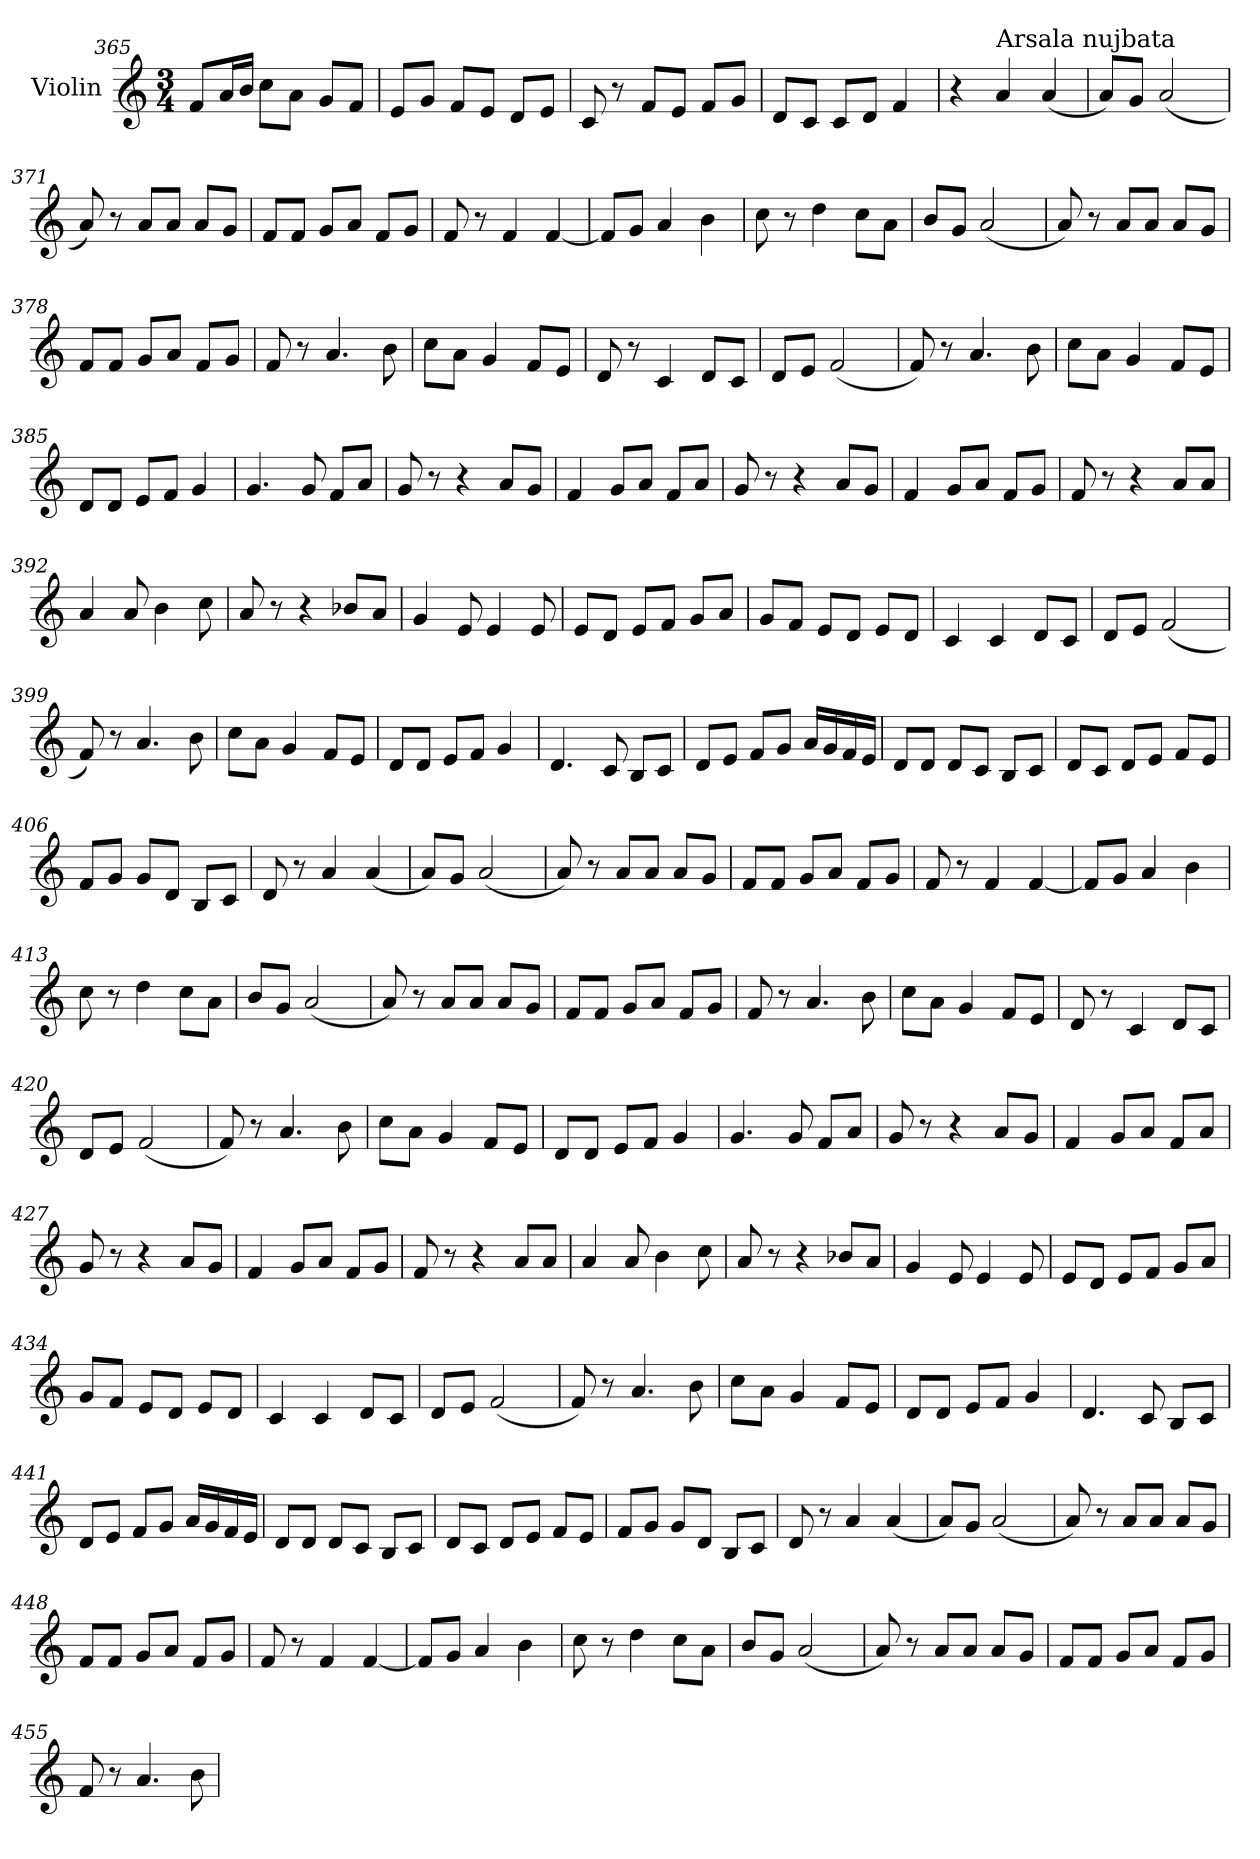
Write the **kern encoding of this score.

**kern
*part1
*staff1
*I"Violin
*clefG2
*k[]
*M3/4
=365
8f/L
16a/L
16b/JJ
8cc\L
8a\J
8g/L
8f/J
=366
8e/L
8g/J
8f/L
8e/J
8d/L
8e/J
=367
8c/
8r
8f/L
8e/J
8f/L
8g/J
=368
8d/L
8c/J
8c/L
8d/J
4f/
!!LO:LB:g=z
=369
4r
!LO:TX:a:t=Arsala nujbata
4a/
(<4a/
=370
8a/L)
8g/J
(<2a/
=371
8a/)
8r
8a/L
8a/J
8a/L
8g/J
=372
8f/L
8f/J
8g/L
8a/J
8f/L
8g/J
=373
8f/
8r
4f/
[4f/
=374
8f/L]
8g/J
4a/
4b\
=375
8cc\
8r
4dd\
8cc\L
8a\J
!!LO:LB:g=z
=376
8b/L
8g/J
(<2a/
=377
8a/)
8r
8a/L
8a/J
8a/L
8g/J
=378
8f/L
8f/J
8g/L
8a/J
8f/L
8g/J
=379
8f/
8r
4.a/
8b\
=380
8cc\L
8a\J
4g/
8f/L
8e/J
=381
8d/
8r
4c/
8d/L
8c/J
=382
8d/L
8e/J
(<2f/
!!LO:LB:g=z
=383
8f/)
8r
4.a/
8b\
=384
8cc\L
8a\J
4g/
8f/L
8e/J
=385
8d/L
8d/J
8e/L
8f/J
4g/
=386
4.g/
8g/
8f/L
8a/J
=387
8g/
8r
4r
8a/L
8g/J
=388
4f/
8g/L
8a/J
8f/L
8a/J
!!LO:LB:g=z
=389
8g/
8r
4r
8a/L
8g/J
=390
4f/
8g/L
8a/J
8f/L
8g/J
=391
8f/
8r
4r
8a/L
8a/J
=392
4a/
8a/
4b\
8cc\
=393
8a/
8r
4r
8b-X/L
8a/J
=394
4g/
8e/
4e/
8e/
!!LO:LB:g=z
=395
8e/L
8d/J
8e/L
8f/J
8g/L
8a/J
=396
8g/L
8f/J
8e/L
8d/J
8e/L
8d/J
=397
4c/
4c/
8d/L
8c/J
=398
8d/L
8e/J
(<2f/
=399
8f/)
8r
4.a/
8b\
=400
8cc\L
8a\J
4g/
8f/L
8e/J
=401
8d/L
8d/J
8e/L
8f/J
4g/
!!LO:LB:g=z
=402
4.d/
8c/
8B/L
8c/J
=403
8d/L
8e/J
8f/L
8g/J
16a/LL
16g/
16f/
16e/JJ
=404
8d/L
8d/J
8d/L
8c/J
8B/L
8c/J
=405
8d/L
8c/J
8d/L
8e/J
8f/L
8e/J
=406
8f/L
8g/J
8g/L
8d/J
8B/L
8c/J
=407
8d/
8r
4a/
(<4a/
!!LO:LB:g=z
=408
8a/L)
8g/J
(<2a/
=409
8a/)
8r
8a/L
8a/J
8a/L
8g/J
=410
8f/L
8f/J
8g/L
8a/J
8f/L
8g/J
=411
8f/
8r
4f/
[4f/
=412
8f/L]
8g/J
4a/
4b\
=413
8cc\
8r
4dd\
8cc\L
8a\J
=414
8b/L
8g/J
(<2a/
!!LO:PB:g=z
=415
8a/)
8r
8a/L
8a/J
8a/L
8g/J
=416
8f/L
8f/J
8g/L
8a/J
8f/L
8g/J
=417
8f/
8r
4.a/
8b\
=418
8cc\L
8a\J
4g/
8f/L
8e/J
=419
8d/
8r
4c/
8d/L
8c/J
=420
8d/L
8e/J
(<2f/
!!LO:LB:g=z
=421
8f/)
8r
4.a/
8b\
=422
8cc\L
8a\J
4g/
8f/L
8e/J
=423
8d/L
8d/J
8e/L
8f/J
4g/
=424
4.g/
8g/
8f/L
8a/J
=425
8g/
8r
4r
8a/L
8g/J
=426
4f/
8g/L
8a/J
8f/L
8a/J
!!LO:LB:g=z
=427
8g/
8r
4r
8a/L
8g/J
=428
4f/
8g/L
8a/J
8f/L
8g/J
=429
8f/
8r
4r
8a/L
8a/J
=430
4a/
8a/
4b\
8cc\
=431
8a/
8r
4r
8b-X/L
8a/J
=432
4g/
8e/
4e/
8e/
!!LO:LB:g=z
=433
8e/L
8d/J
8e/L
8f/J
8g/L
8a/J
=434
8g/L
8f/J
8e/L
8d/J
8e/L
8d/J
=435
4c/
4c/
8d/L
8c/J
=436
8d/L
8e/J
(<2f/
=437
8f/)
8r
4.a/
8b\
=438
8cc\L
8a\J
4g/
8f/L
8e/J
=439
8d/L
8d/J
8e/L
8f/J
4g/
!!LO:LB:g=z
=440
4.d/
8c/
8B/L
8c/J
=441
8d/L
8e/J
8f/L
8g/J
16a/LL
16g/
16f/
16e/JJ
=442
8d/L
8d/J
8d/L
8c/J
8B/L
8c/J
=443
8d/L
8c/J
8d/L
8e/J
8f/L
8e/J
=444
8f/L
8g/J
8g/L
8d/J
8B/L
8c/J
=445
8d/
8r
4a/
(<4a/
!!LO:LB:g=z
=446
8a/L)
8g/J
(<2a/
=447
8a/)
8r
8a/L
8a/J
8a/L
8g/J
=448
8f/L
8f/J
8g/L
8a/J
8f/L
8g/J
=449
8f/
8r
4f/
[4f/
=450
8f/L]
8g/J
4a/
4b\
=451
8cc\
8r
4dd\
8cc\L
8a\J
=452
8b/L
8g/J
(<2a/
!!LO:LB:g=z
=453
8a/)
8r
8a/L
8a/J
8a/L
8g/J
=454
8f/L
8f/J
8g/L
8a/J
8f/L
8g/J
=455
8f/
8r
4.a/
8b\
=
*-
